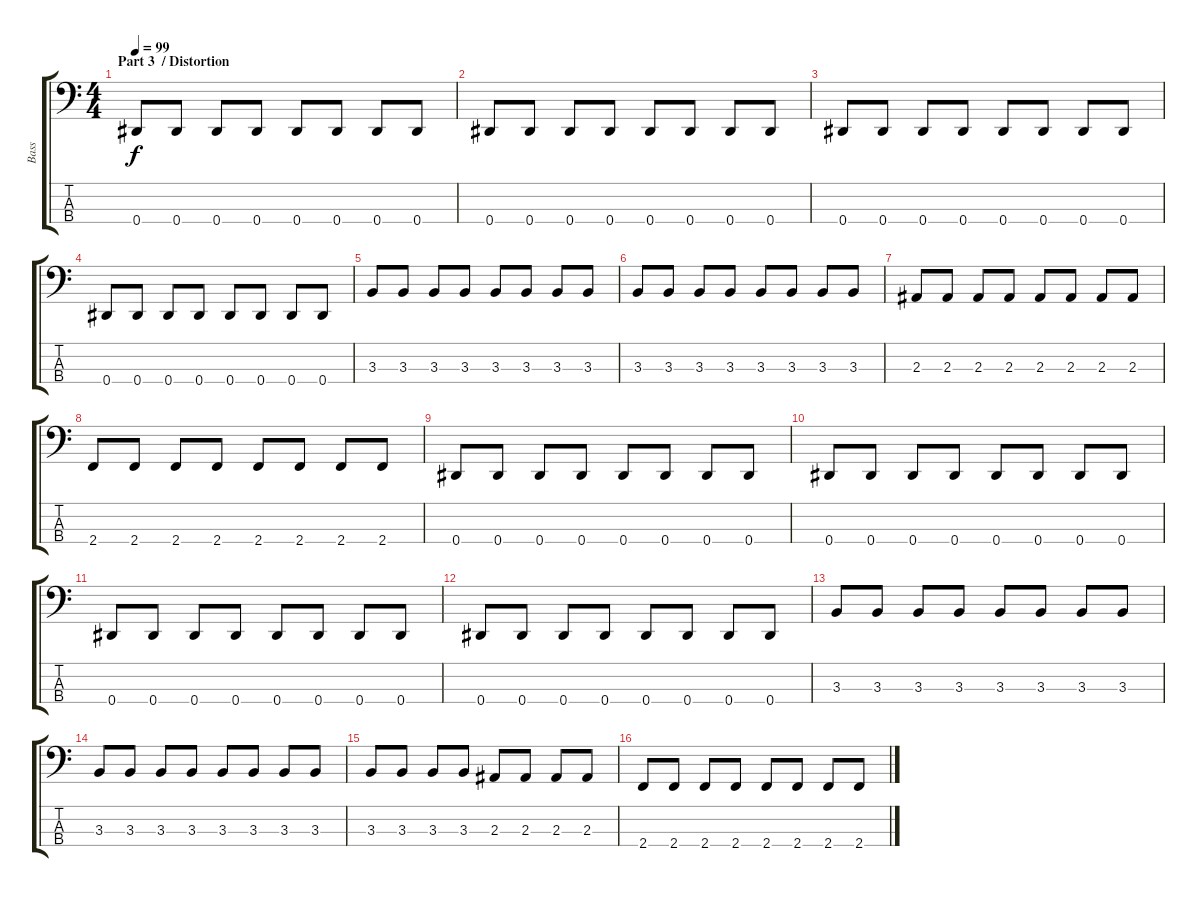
\track ("Bass" "Bass") {instrument electricbassfinger}
\staff {score tabs}
\tuning (Gb2 Db2 Ab1 Eb1) {hide}
\ts (4 4)
\section ("" "Part 3  / Distortion")
\tempo 99
\clef f4
\ks c
0.4.8{dy f} 0.4.8 0.4.8 0.4.8 0.4.8 0.4.8 0.4.8 0.4.8 |
0.4.8 0.4.8 0.4.8 0.4.8 0.4.8 0.4.8 0.4.8 0.4.8 |
0.4.8 0.4.8 0.4.8 0.4.8 0.4.8 0.4.8 0.4.8 0.4.8 |
0.4.8 0.4.8 0.4.8 0.4.8 0.4.8 0.4.8 0.4.8 0.4.8 |
3.3.8 3.3.8 3.3.8 3.3.8 3.3.8 3.3.8 3.3.8 3.3.8 |
3.3.8 3.3.8 3.3.8 3.3.8 3.3.8 3.3.8 3.3.8 3.3.8 |
2.3.8 2.3.8 2.3.8 2.3.8 2.3.8 2.3.8 2.3.8 2.3.8 |
2.4.8 2.4.8 2.4.8 2.4.8 2.4.8 2.4.8 2.4.8 2.4.8 |
0.4.8 0.4.8 0.4.8 0.4.8 0.4.8 0.4.8 0.4.8 0.4.8 |
0.4.8 0.4.8 0.4.8 0.4.8 0.4.8 0.4.8 0.4.8 0.4.8 |
0.4.8 0.4.8 0.4.8 0.4.8 0.4.8 0.4.8 0.4.8 0.4.8 |
0.4.8 0.4.8 0.4.8 0.4.8 0.4.8 0.4.8 0.4.8 0.4.8 |
3.3.8 3.3.8 3.3.8 3.3.8 3.3.8 3.3.8 3.3.8 3.3.8 |
3.3.8 3.3.8 3.3.8 3.3.8 3.3.8 3.3.8 3.3.8 3.3.8 |
3.3.8 3.3.8 3.3.8 3.3.8 2.3.8 2.3.8 2.3.8 2.3.8 |
2.4.8 2.4.8 2.4.8 2.4.8 2.4.8 2.4.8 2.4.8 2.4.8
